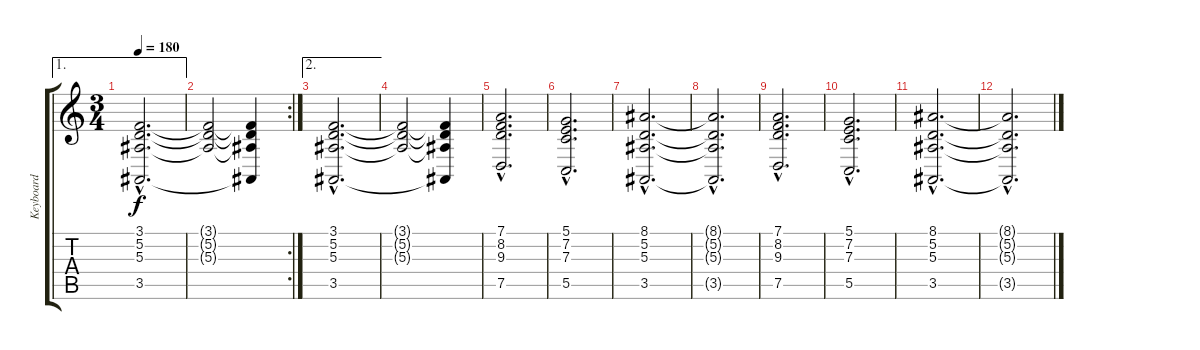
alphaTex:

\track ("Keyboard" "Keyboard") {instrument choiraahs}
\staff {score tabs}
\tuning (D4 A3 F3 C3 G2 D2) {hide}
\ae 1
\ts (3 4)
\tempo 180
\clef g2
\ks c
(3.1{hac} 5.2{hac} 5.3{hac} 3.5{hac}).2{d dy f} |
\rc 2
(3.1{t} 5.2{t} 5.3{t}).2 (3.1{t} 5.2{t} 5.3{t} 3.5{t}).4 |
\ae 2
(3.1{hac} 5.2{hac} 5.3{hac} 3.5{hac}).2{d} |
(3.1{t} 5.2{t} 5.3{t}).2 (3.1{t} 5.2{t} 5.3{t} 3.5{t}).4 |
(7.1{hac} 8.2{hac} 9.3{hac} 7.5{hac}).2{d} |
(5.1{hac} 7.2{hac} 7.3{hac} 5.5{hac}).2{d} |
(8.1{hac} 5.2{hac} 5.3{hac} 3.5{hac}).2{d} |
(8.1{hac t} 5.2{hac t} 5.3{hac t} 3.5{hac t}).2{d} |
(7.1{hac} 8.2{hac} 9.3{hac} 7.5{hac}).2{d} |
(5.1{hac} 7.2{hac} 7.3{hac} 5.5{hac}).2{d} |
(8.1{hac} 5.2{hac} 5.3{hac} 3.5{hac}).2{d} |
(8.1{hac t} 5.2{hac t} 5.3{hac t} 3.5{hac t}).2{d}
